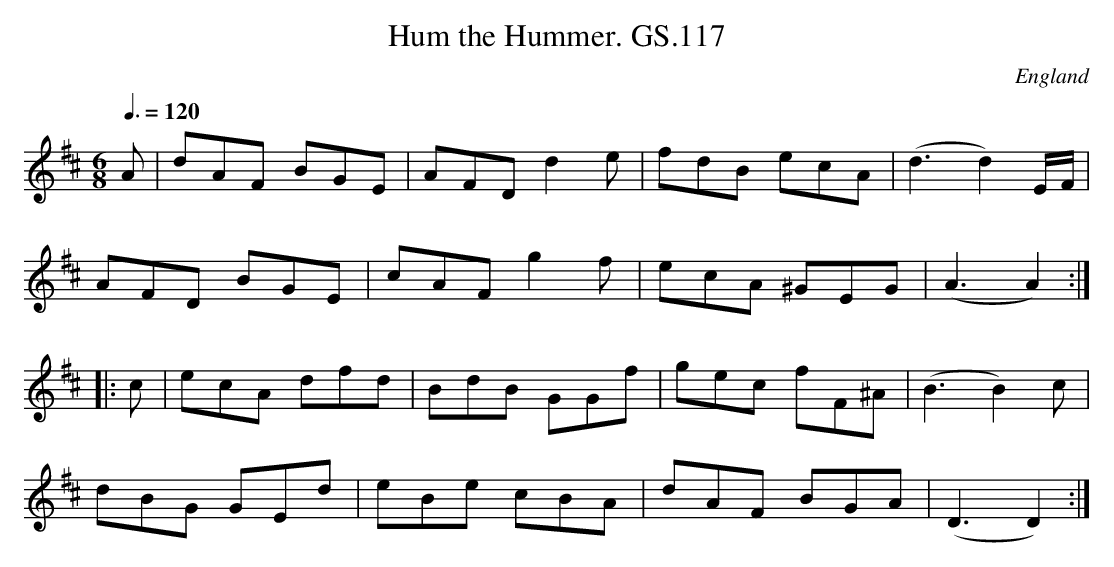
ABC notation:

X:1
T:Hum the Hummer. GS.117
L:1/8
M:6/8
O:England
Q:3/8=120
K:D major
A | dAF BGE | AFD d2e | fdB ecA | (d3 d2) E/F/ |!
AFD BGE | cAF g2f | ecA ^GEG | (A3 A2) :|!
|: c | ecA dfd | BdB GGf | gec fF^A | (B3 B2) c |!
dBG GEd | eBe cBA | dAF BGA | (D3D2) :|
